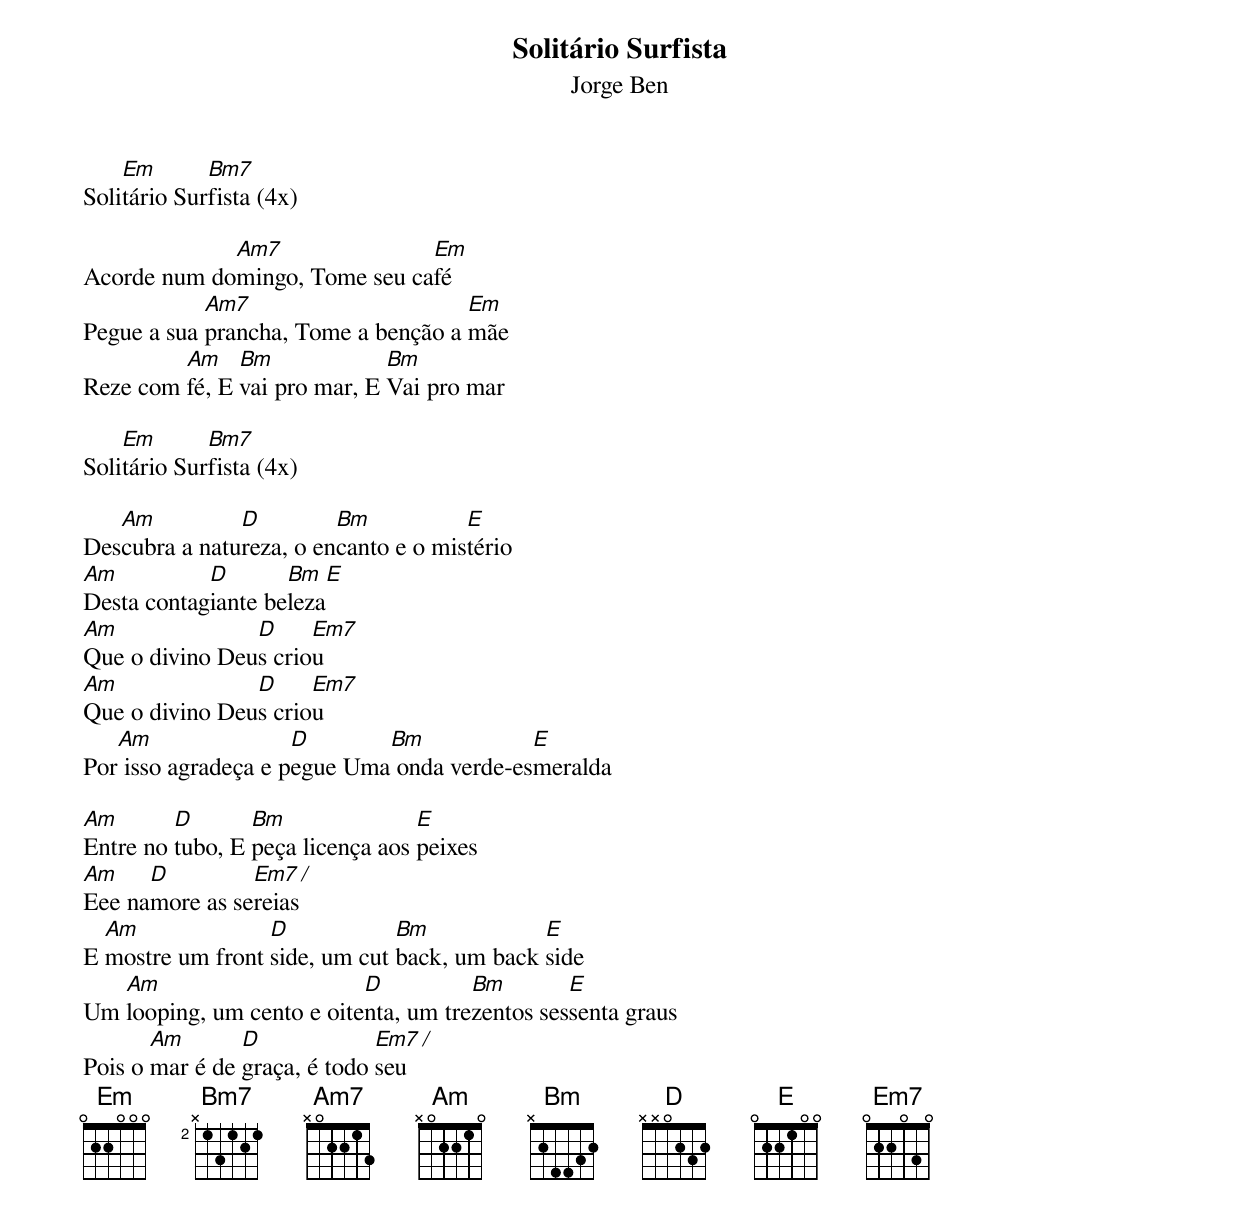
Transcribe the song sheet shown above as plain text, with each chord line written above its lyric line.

Solitário Surfista
Jorge Ben

    Em       Bm7
Solitário Surfista (4x)

             Am7               Em
Acorde num domingo, Tome seu café
            Am7                      Em
Pegue a sua prancha, Tome a benção a mãe
         Am    Bm             Bm
Reze com fé, E vai pro mar, E Vai pro mar

    Em       Bm7
Solitário Surfista (4x)

   Am          D         Bm           E
Descubra a natureza, o encanto e o mistério
Am          D       Bm    E
Desta contagiante beleza
Am              D     Em7
Que o divino Deus criou
Am              D     Em7
Que o divino Deus criou
   Am                D       Bm            E
Por isso agradeça e pegue Uma onda verde-esmeralda

Am       D       Bm               E
Entre no tubo, E peça licença aos peixes
Am    D         Em7    /
Eee namore as sereias
  Am              D            Bm            E
E mostre um front side, um cut back, um back side
   Am                      D          Bm        E
Um looping, um cento e oitenta, um trezentos sessenta graus
       Am       D             Em7   /
Pois o mar é de graça, é todo seu
